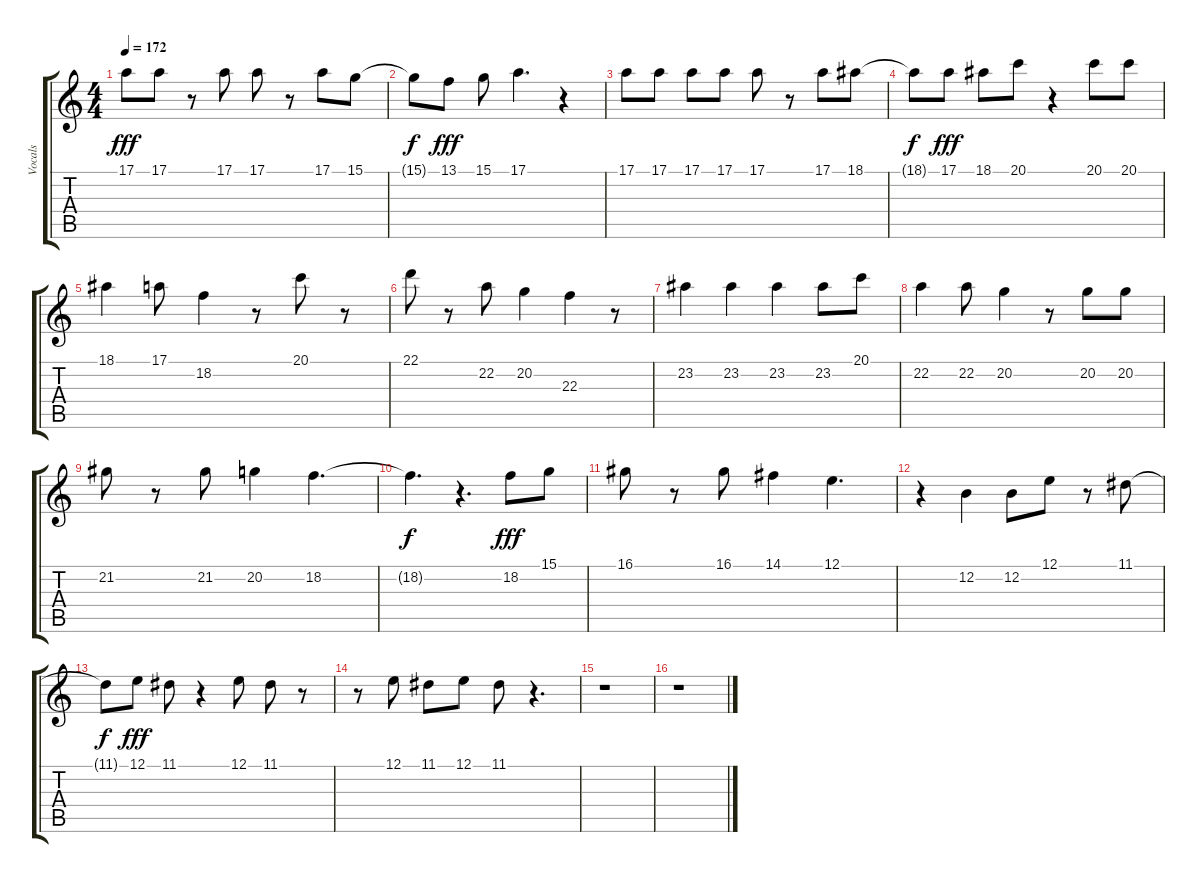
\track ("Vocals" "Vocals") {instrument lead1square}
\staff {score tabs}
\tuning (E4 B3 G3 D3 A2 E2) {hide}
\ts (4 4)
\tempo 172
\clef g2
\ks c
17.1.8{dy fff} 17.1.8 r.8 17.1.8 17.1.8 r.8 17.1.8 15.1.8 |
15.1{t}.8{dy f} 13.1.8{dy fff} 15.1.8 17.1.4{d} r.4 |
17.1.8 17.1.8 17.1.8 17.1.8 17.1.8 r.8 17.1.8 18.1.8 |
18.1{t}.8{dy f} 17.1.8{dy fff} 18.1.8 20.1.8 r.4 20.1.8 20.1.8 |
18.1.4 17.1.8 18.2.4 r.8 20.1.8 r.8 |
22.1.8 r.8 22.2.8 20.2.4 22.3.4 r.8 |
23.2.4 23.2.4 23.2.4 23.2.8 20.1.8 |
22.2.4 22.2.8 20.2.4 r.8 20.2.8 20.2.8 |
21.2.8 r.8 21.2.8 20.2.4 18.2.4{d} |
18.2{t}.4{d dy f} r.4{d} 18.2.8{dy fff} 15.1.8 |
16.1.8 r.8 16.1.8 14.1.4 12.1.4{d} |
r.4 12.2.4 12.2.8 12.1.8 r.8 11.1.8 |
11.1{t}.8{dy f} 12.1.8{dy fff} 11.1.8 r.4 12.1.8 11.1.8 r.8 |
r.8 12.1.8 11.1.8 12.1.8 11.1.8 r.4{d} |
r.1 |
r.1
